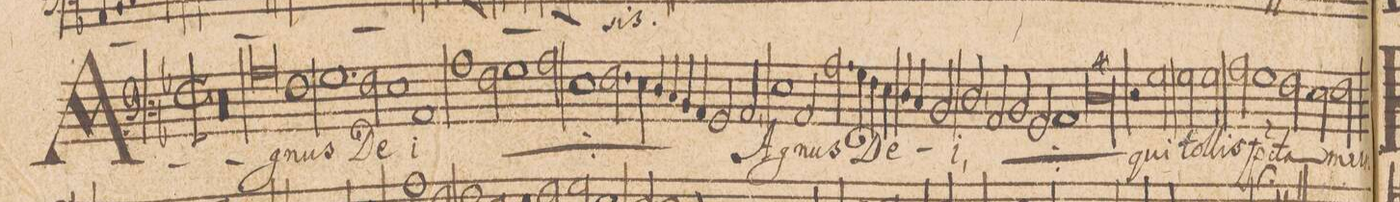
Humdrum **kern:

**kern	**text
*I"BASSVS.	*
*clefF3	*
*k[b-]	*
*met(c|)	*
*M2/1	*
00r	.
=2-	=2-
=3-	=3-
0c\	A-
=4-	=4-
1A\	-gnus
1.B-\	De-
=5-	=5-
*2\right	*
2A\	.
1G\	.
=6-	=6-
1C/	-i
*	*ij
1c\	A-
=7-	=7-
2A\	.
1B-\	.
2c\	.
=8-	=8-
1G\	-gnus
2.A\	De-
4G\	.
=9-	=9-
4F/	.
4E/	.
4D/	.
4C/	.
2BB-/	.
2C,</	-i
=10-	=10-
*	*Xij
1G\	A-
2C/	-gnus
2.c\	De-
=11-	=11-
4B-\	.
4A\	.
4G\	.
4F/	.
4E/	.
2D/	.
=12-	=12-
2F,</	-i,
*	*ij
2C/	A-
2D/	.
2BB-/	-gnus
=13-	=13-
1C/	De-
00F\	-i
*	*Xij
=14-	=14-
=15-	=15-
2r	.
2B-\	qui
=16-	=16-
2B-\	tol-
2B-\	-lis
2c\	p(ec)-
1B-\	.
=17-	=17-
2A\	-c(a)-
2G\	-ta
2A\	mun-
=18-	=18-
*-	*-
